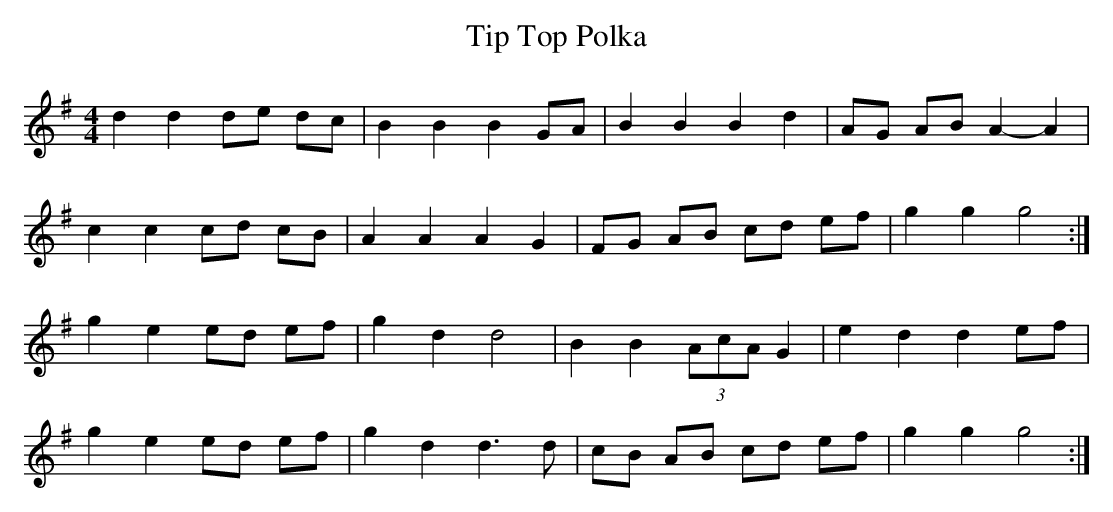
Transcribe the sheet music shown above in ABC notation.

X:1
T:Tip Top Polka
M:4/4
L:1/8
K:G
d2d2de dc|B2B2B2GA|B2B2B2d2|AG AB A2-A2|
c2c2cd cB|A2A2A2G2|FG AB cd ef|g2g2g4:|
g2e2ed ef|g2d2d4|B2 B2 (3AcA G2|e2d2d2ef|
g2e2ed ef|g2d2d3d|cB AB cd ef|g2g2g4:|
